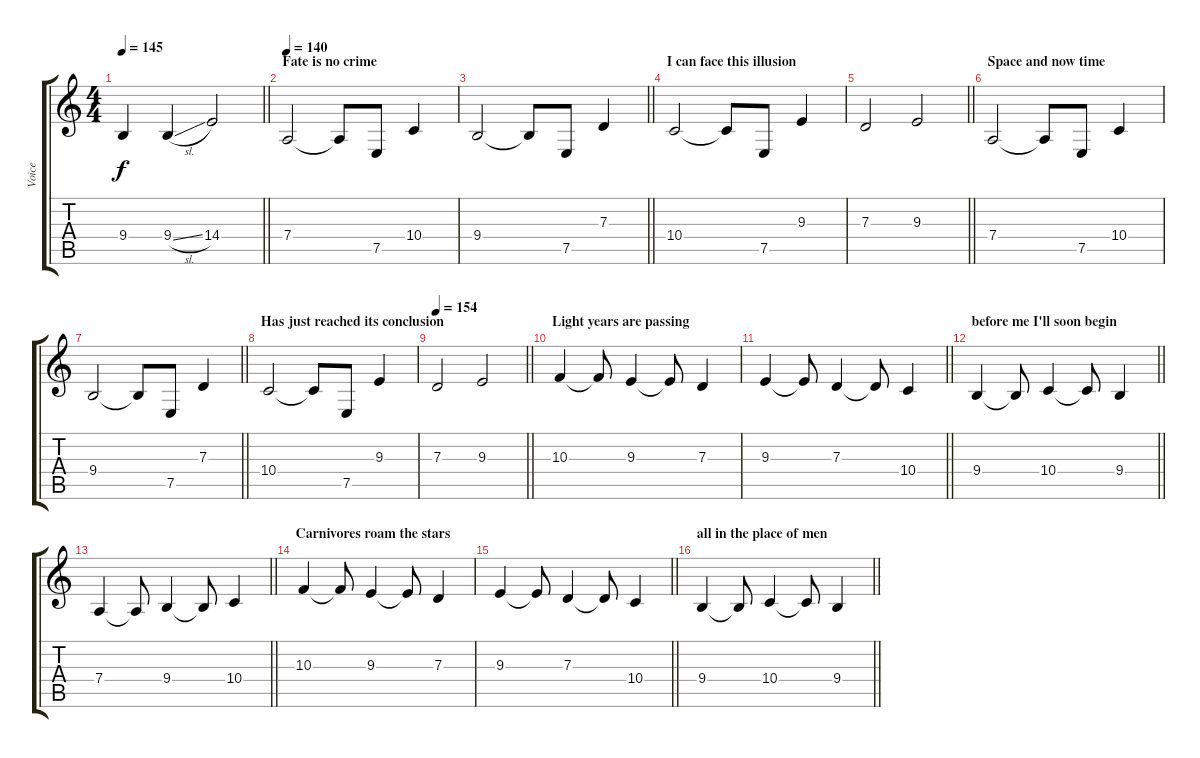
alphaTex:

\track ("Voice" "Voice") {instrument synthvoice}
\staff {score tabs}
\tuning (E4 B3 G3 D3 A2 E2) {hide}
\ts (4 4)
\tempo 145
\clef g2
\barLineRight lightlight
\ks c
9.4.4{dy f} 9.4{sl}.4 14.4.2 |
\section ("" "Fate is no crime")
\tempo 140
7.4.2 7.4{t}.8 7.5.8 10.4.4 |
\barLineRight lightlight
9.4.2 9.4{t}.8 7.5.8 7.3.4 |
\section ("" "I can face this illusion")
10.4.2 10.4{t}.8 7.5.8 9.3.4 |
\barLineRight lightlight
7.3.2 9.3.2 |
\section ("" "Space and now time")
7.4.2 7.4{t}.8 7.5.8 10.4.4 |
\barLineRight lightlight
9.4.2 9.4{t}.8 7.5.8 7.3.4 |
\section ("" "Has just reached its conclusion")
10.4.2 10.4{t}.8 7.5.8 9.3.4 |
\tempo 154
\barLineRight lightlight
7.3.2 9.3.2 |
\section ("" "Light years are passing")
10.3.4 10.3{t}.8 9.3.4 9.3{t}.8 7.3.4 |
\barLineRight lightlight
9.3.4 9.3{t}.8 7.3.4 7.3{t}.8 10.4.4 |
\section ("" "before me I'll soon begin")
\barLineRight lightlight
9.4.4 9.4{t}.8 10.4.4 10.4{t}.8 9.4.4 |
\section ("" "")
\barLineRight lightlight
7.4.4 7.4{t}.8 9.4.4 9.4{t}.8 10.4.4 |
\section ("" "Carnivores roam the stars")
10.3.4 10.3{t}.8 9.3.4 9.3{t}.8 7.3.4 |
\barLineRight lightlight
9.3.4 9.3{t}.8 7.3.4 7.3{t}.8 10.4.4 |
\section ("" "all in the place of men")
\barLineRight lightlight
9.4.4 9.4{t}.8 10.4.4 10.4{t}.8 9.4.4
